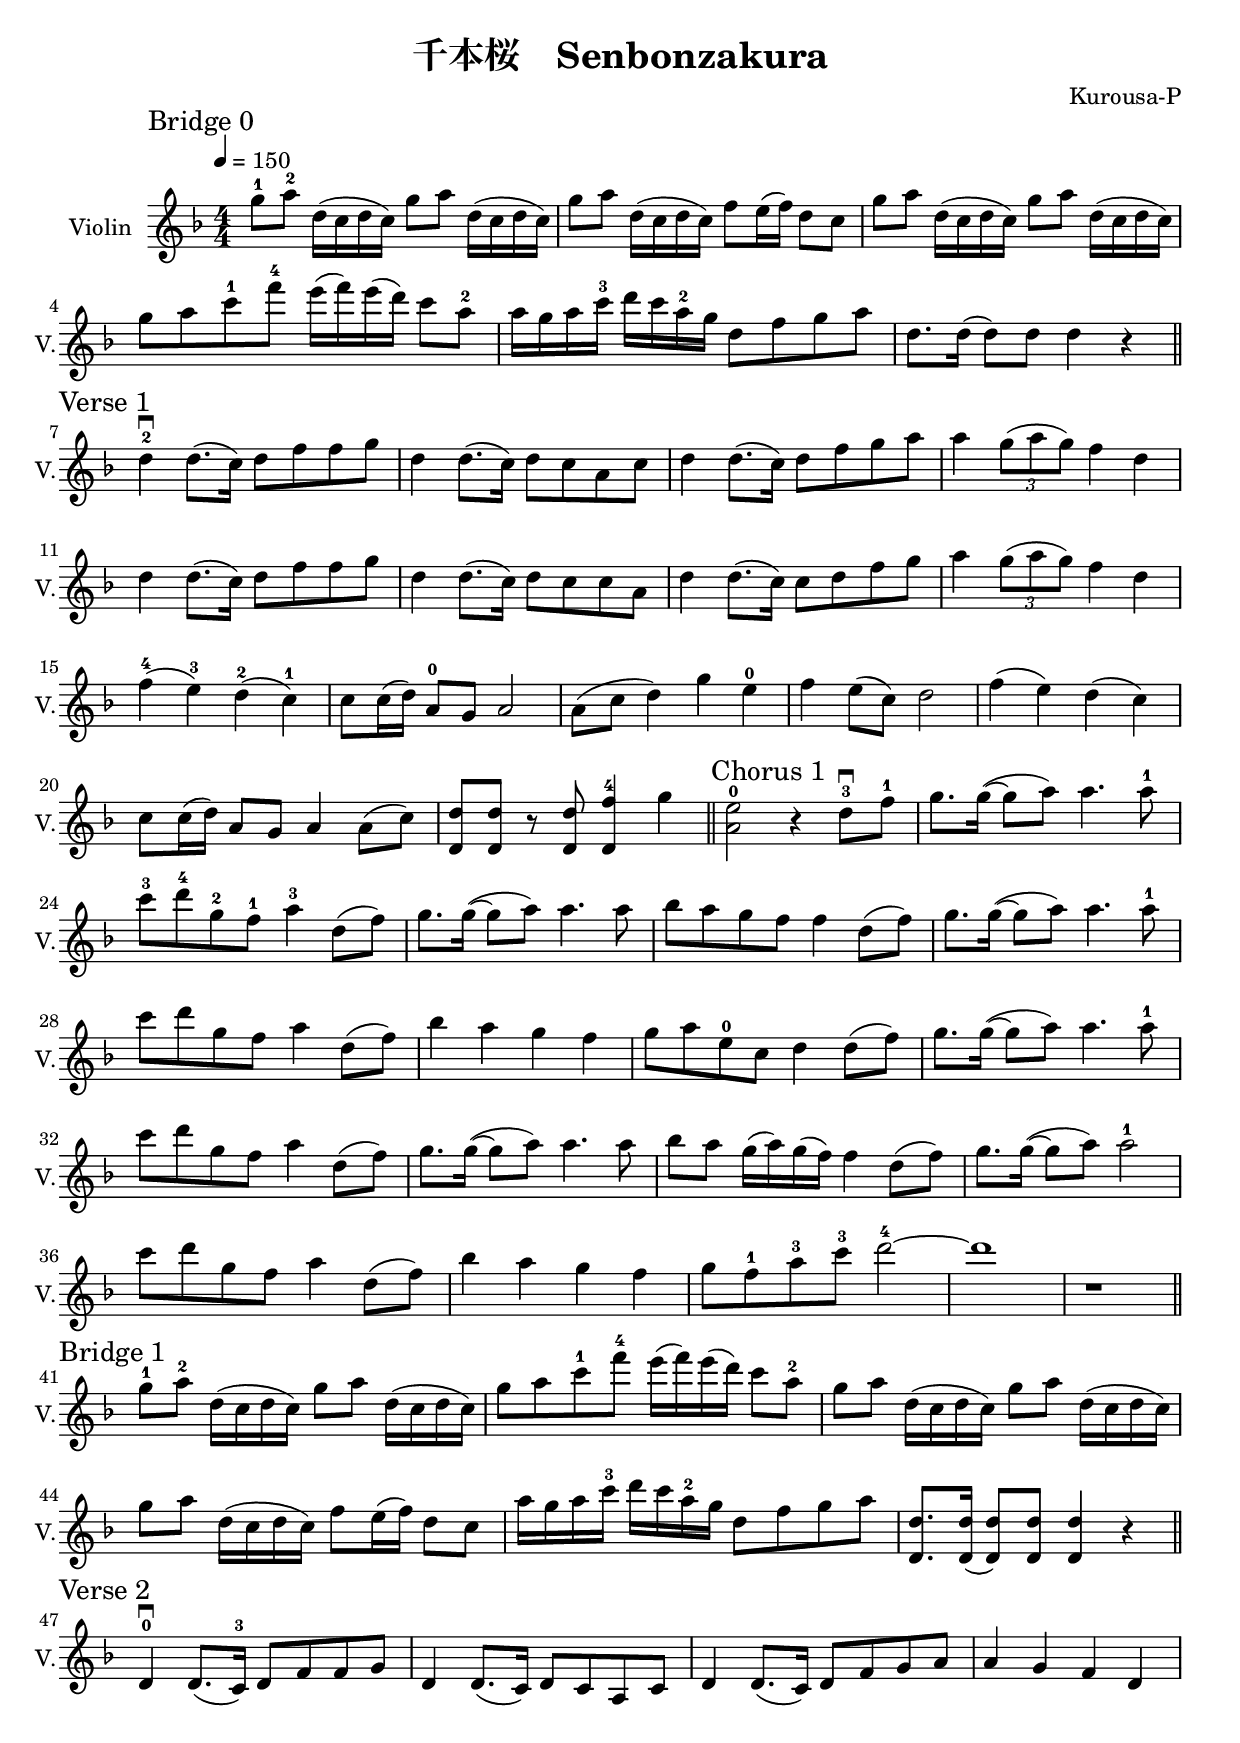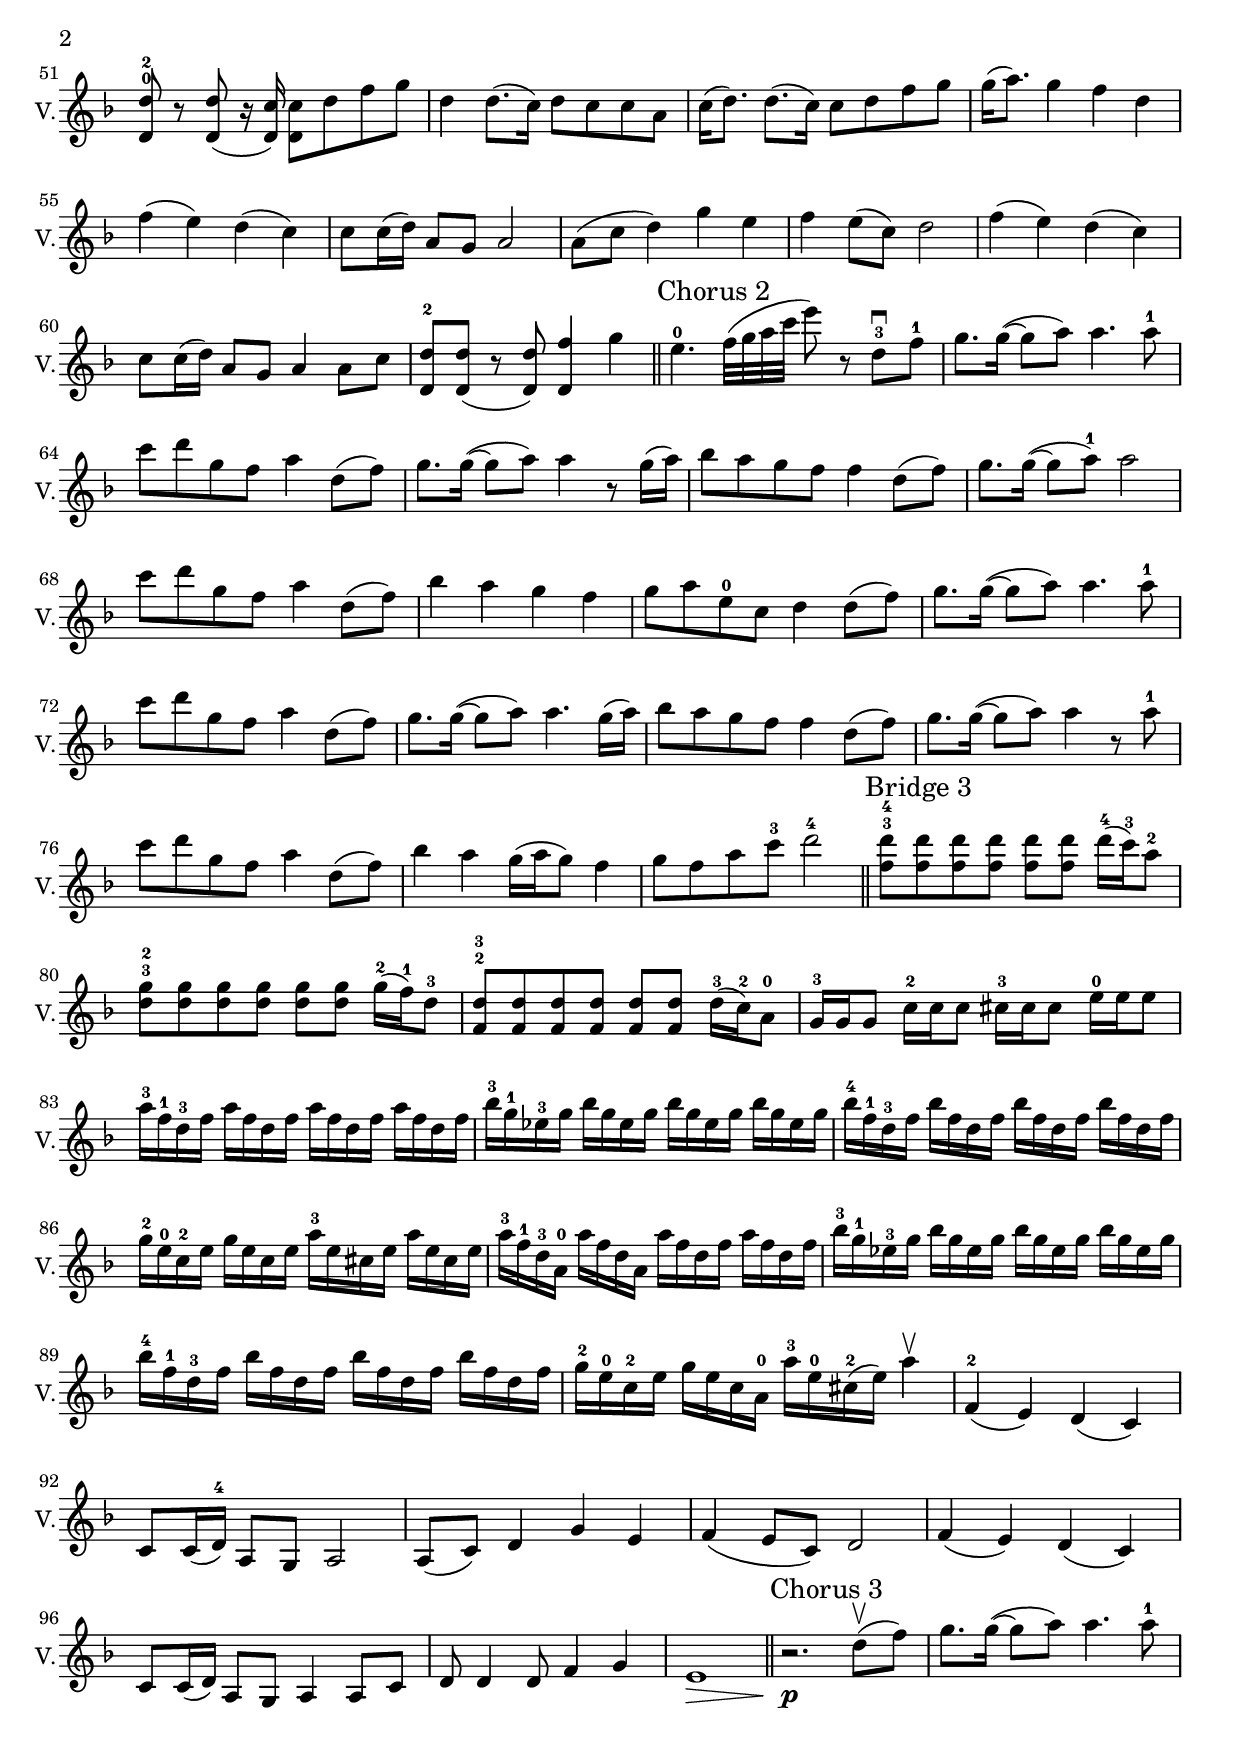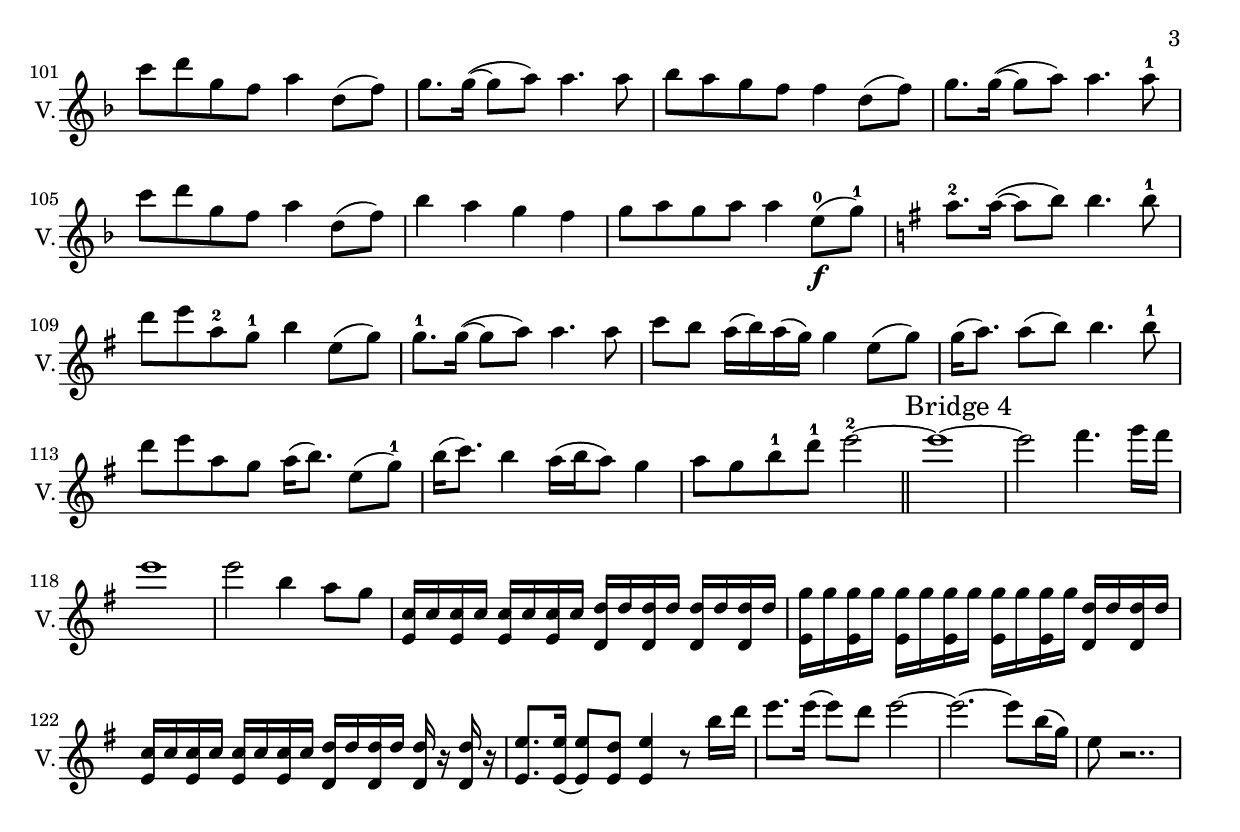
\version "2.24.0"
\language "english"
\header {
	title = "千本桜　Senbonzakura"
	composer = "Kurousa-P"
}

violin = \fixed c'' {
	\tempo 4 = 150
	\numericTimeSignature
	\time 4/4
	\override Accidental.hide-tied-accidental-after-break = ##t
	\key d \minor

	\sectionLabel "Bridge 0"
	g8-1 a-2 d16( c d c) g8 a d16( c d c) | g8 a d16( c d c) f8 e16( f)d8 c |
	g8   a   d16( c d c) g8 a d16( c d c) | g8 a c'-1 f'-4 e'16(f') e'(d') c'8 a-2 |
	a16 g a c'-3 d' c' a-2 g d8 f g a | d8. 16( 8) 8 4 r4 |
	\section
	\sectionLabel "Verse 1"
	d4-2\downbow   d8.( c16) d8 f f g | d4 d8.( c16) d8 c a, c |
	d4     d8.( c16) d8 f g a | a4 \tuplet 3/2 {g8( a g)} f4   d    |
	d4     d8.( c16) d8 f f g | d4 d8.( c16) d8 c c a, |
	d4     d8.( c16) c8 d f g | a4 \tuplet 3/2 {g8( a g)} f4   d    |
	f4-4(  e-3)  d-2(  c-1)   | c8 c16( d) a,8-0 g, a,2  |
	a,8( c8 d4)   g        e-0| f4 e8( c ) d2
	f4(      e)  d(      c)   | c8 c16( d) a,8 g, a,4 a,8( c) |
	<d, d>8 8 r8 <d, d>8 <d, f-4>4 g4 |
	\section
	\sectionLabel "Chorus 1"
	                             <a, e>2-0 r4 d8-3\downbow f-1 |
	g8. 16~( 8       a) a4. a8-1| c'8-3 d'-4 g-2 f-1 a4-3 d8( f) |
	g8. 16~( 8       a) a4. a8 | bf8 a g f       f4 d8 (f) |
	g8. 16~( 8       a) a4. a8-1| c'8 d' g f a4 d8( f) |
	bf4    a     g    f        | g8 a e-0 c      d4 d8( f)  |
	g8. 16~( 8       a) a4. a8-1| c'8 d' g f a4 d8( f) |
	g8. 16~( 8       a) a4. a8 | bf8 a g16( a)g( f) 4 d8( f)|
	g8. 16~( 8       a) a2-1   | c'8 d' g f       a4 d8( f) |
	bf4    a     g    f        | g8  f-1 a-3  c'-3   d'2~-4 |
	d'1                        | r1
	\section
	\sectionLabel "Bridge 1"
	g8-1 a-2 d16( c d c) g8 a d16( c d c) | g8 a c'-1 f'-4 e'16(f') e'(d') c'8 a-2 |
	g8   a   d16( c d c) g8 a d16( c d c) | g8 a d16( c d c) f8 e16( f)d8 c |
	a16 g a c'-3 d' c' a-2 g d8 f g a | <d, d>8. 16( 8) 8 4 r4 |

	\section
	\sectionLabel "Verse 2"
	\fixed c' {
	d4-0\downbow  d8.(c16-3) d8 f f g | d4 d8.( c16) d8 c a, c |
	d4    d8.(c16)   d8 f g a | a4 g         f    d    |
	}
	<d, d>8-0-2 r8 8(r16 <d, c>) 8 d f g | d4 d8.( c16) d8 c c a,  |
	c16( d8.) d8.( c16)     c8 d f g | g16( a8.)      g4 f d   |
	f4(       e)      d(           c)| c8 16(d) a,8   g, a,2   |
	a,8(c    d4)           g       e | f4   e8( c)       d2    |
	f4(       e)      d(           c)| c8 16(d) a,8 g, a,4 8 c |
	<d, d>8-2 8(r <d, d>8)   <d, f>4 g |

	\section
	\sectionLabel "Chorus 2"
	                             e4.-0 f32( g a c' e'8) r8 d-3\downbow f-1 |
	g8. 16~( 8       a) a4. a8-1 | c'8 d' g f a4 d8( f) |
	g8. 16~( 8       a) a4 r8 g16(a) | bf8 a g f       f4 d8 (f) |
	g8. 16~( 8       a-1) a2   | c'8 d' g f a4 d8( f) |
	bf4    a     g    f        | g8 a e-0 c        d4 d8( f)  |
	g8. 16~( 8       a) a4. a8-1| c'8 d' g f a4 d8( f) |
	g8. 16~( 8       a) a4. g16(a) | bf8 a g f f4 d8( f) |
	g8. 16~( 8       a) a4 r8 a8-1| c'8 d' g f       a4 d8( f) |
	bf4    a g16(a g8) f4      | g8 f a c'-3 d'2-4 |

	\section
	\sectionLabel "Bridge 3"
	<f d'>8-3-4 8 8 8 8 8 d'16-4(c'-3)a8-2  |
	<d g>8-3-2  8 8 8 8 8 g16-2( f-1) d8-3  |
	<f, d>8-2-3 8 8 8 8 8 d16-3( c-2) a,8-0 |
	g,16-3 16 8 c16-2 16 8 cs16-3 16 8 e16-0 16 8 |
	a16-3  f-1 d-3  f  a  f d  f  a  f d  f a  f d  f |
	bf16-3 g-1 ef-3 g  bf g ef g  bf g ef g bf g ef g |
	bf16-4 f-1 d-3  f  bf f d  f  bf f d  f bf f d  f |
	g16-2  e-0 c-2  e  g  e c  e  a-3  e cs e a  e cs e |
	a16-3  f-1 d-3  a,-0 a  f d  a, a  f d  f a  f d  f |
	bf16-3 g-1 ef-3 g  bf g ef g  bf g ef g bf g ef g |
	bf16-4 f-1 d-3  f  bf f d  f  bf f d  f bf f d  f |
	g16-2  e-0 c-2  e  g  e c  a,-0 a-3 e-0 cs-2(e)a4\upbow |

	\fixed c' {
	f4-2( e)  d(  c) | c8 16(d-4) a,8 g,8 a,2      |
	a,8(c) d4 g   e  | f4(      e8 c)   d2         |
	f4(   e)  d(  c) | c8 16(d) a,8 g,8 a,4 a,8 c  |
	d8 4   8  f4  g  | e1\>                        |
	}
	\section
	\sectionLabel "Chorus 3"
	r2.\p              d8(\upbow f ) |
	g8. 16~( 8       a) a4. a8-1| c'8 d' g f a4 d8( f) |
	g8. 16~( 8       a) a4. a8 | bf8 a g f       f4 d8 (f) |
	g8. 16~( 8       a) a4. a8-1| c'8 d' g f a4 d8( f) |
	bf4    a     g    f        | g8 a g a      a4 e8-0\f( g-1) |

	\key e \minor
	a8.-2 16~(8 b) b4. 8-1 | d'8 e' a-2 g-1 b4 e8( g) |
	g8.-1 16~(8 a) a4. a8 | c'8 b a16( b) a( g) g4 e8( g) |
	g16(a8.) a8( b) 4. 8-1 | d'8 e' a g a16( b8.) e8( g-1) |
	b16( c'8.) b4 a16( b a8) g4 | a8 g b-1 d'-1 e'2~-2 |

	\section
	\sectionLabel "Bridge 4"
	e'1~ | e'2 fs'4. g'16 fs' |
	e'1  | e'2 b4 a8 g        |

	<e, c>16 c <e, c> c <e, c> c <e, c> c <d, d> d <d, d> d <d, d> d <d, d> d |
	<e, g>16 g <e, g> g <e, g> g <e, g> g <e, g> g <e, g> g <d, d> d <d, d> d |
	<e, c>16 c <e, c> c <e, c> c <e, c> c <d, d> d <d, d> d <d, d> r <d, d> r |
	<e, e>8. 16(8) <e, d> <e, e>4 r8 b16 d' | e'8. 16(8) d' e'2~ |
	e'2.~ 8 b16( g) | e8 r2.. |
}

\score{
	\midi {
		\context {
			\Score
			midiChannelMapping = #'instrument
		}
	}
	\layout {
		\context {
			\Score
		}
	}
	<<
	\new Staff \with {
		instrumentName = "Violin"
		shortInstrumentName = "V."
		midiInstrument = "violin"
	} <<
		\new Voice = "violin" {
			\violin
		}
	>>
	>>
}
